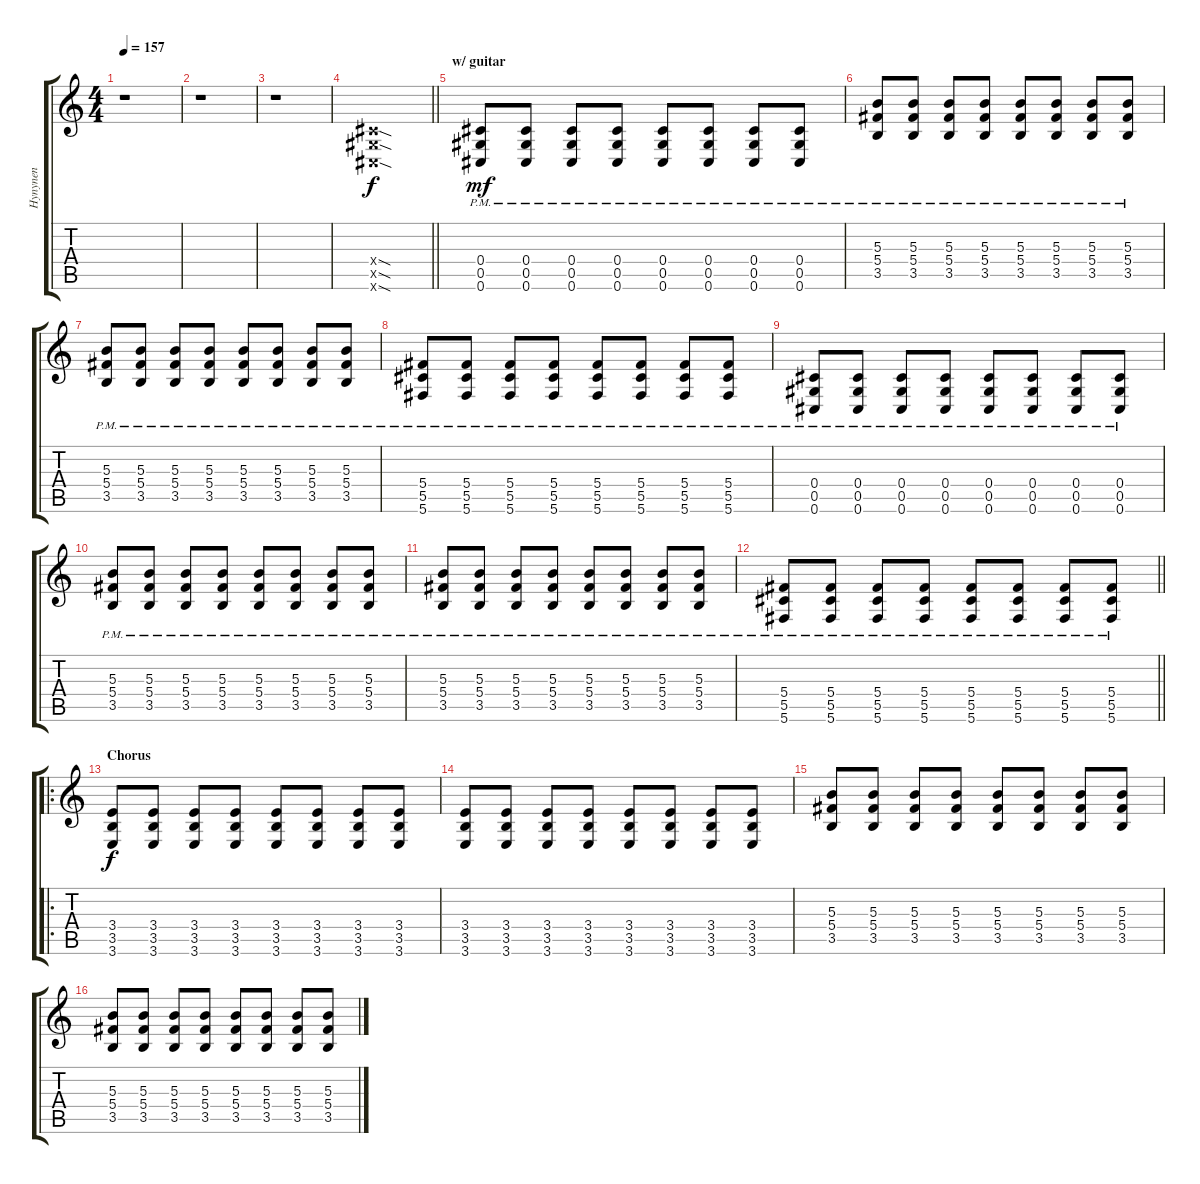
\track ("Hynynen" "Hynynen") {instrument distortionguitar}
\staff {score tabs}
\tuning (Eb4 Bb3 Gb3 Db3 Ab2 Db2) {hide}
\ts (4 4)
\tempo 157
\clef g2
\ks c
r.1{dy f} |
r.1 |
r.1 |
\barLineRight lightlight
(0.4{sod x} 0.5{sod x} 0.6{sod x}).1 |
\section ("" "w/ guitar")
(0.4{pm} 0.5{pm} 0.6{pm}).8{dy mf} (0.4{pm} 0.5{pm} 0.6{pm}).8 (0.4{pm} 0.5{pm} 0.6{pm}).8 (0.4{pm} 0.5{pm} 0.6{pm}).8 (0.4{pm} 0.5{pm} 0.6{pm}).8 (0.4{pm} 0.5{pm} 0.6{pm}).8 (0.4{pm} 0.5{pm} 0.6{pm}).8 (0.4{pm} 0.5{pm} 0.6{pm}).8 |
(5.3{pm} 5.4{pm} 3.5{pm}).8 (5.3{pm} 5.4{pm} 3.5{pm}).8 (5.3{pm} 5.4{pm} 3.5{pm}).8 (5.3{pm} 5.4{pm} 3.5{pm}).8 (5.3{pm} 5.4{pm} 3.5{pm}).8 (5.3{pm} 5.4{pm} 3.5{pm}).8 (5.3{pm} 5.4{pm} 3.5{pm}).8 (5.3{pm} 5.4{pm} 3.5{pm}).8 |
(5.3{pm} 5.4{pm} 3.5{pm}).8 (5.3{pm} 5.4{pm} 3.5{pm}).8 (5.3{pm} 5.4{pm} 3.5{pm}).8 (5.3{pm} 5.4{pm} 3.5{pm}).8 (5.3{pm} 5.4{pm} 3.5{pm}).8 (5.3{pm} 5.4{pm} 3.5{pm}).8 (5.3{pm} 5.4{pm} 3.5{pm}).8 (5.3{pm} 5.4{pm} 3.5{pm}).8 |
(5.4{pm} 5.5{pm} 5.6{pm}).8 (5.4{pm} 5.5{pm} 5.6{pm}).8 (5.4{pm} 5.5{pm} 5.6{pm}).8 (5.4{pm} 5.5{pm} 5.6{pm}).8 (5.4{pm} 5.5{pm} 5.6{pm}).8 (5.4{pm} 5.5{pm} 5.6{pm}).8 (5.4{pm} 5.5{pm} 5.6{pm}).8 (5.4{pm} 5.5{pm} 5.6{pm}).8 |
(0.4{pm} 0.5{pm} 0.6{pm}).8 (0.4{pm} 0.5{pm} 0.6{pm}).8 (0.4{pm} 0.5{pm} 0.6{pm}).8 (0.4{pm} 0.5{pm} 0.6{pm}).8 (0.4{pm} 0.5{pm} 0.6{pm}).8 (0.4{pm} 0.5{pm} 0.6{pm}).8 (0.4{pm} 0.5{pm} 0.6{pm}).8 (0.4{pm} 0.5{pm} 0.6{pm}).8 |
(5.3{pm} 5.4{pm} 3.5{pm}).8 (5.3{pm} 5.4{pm} 3.5{pm}).8 (5.3{pm} 5.4{pm} 3.5{pm}).8 (5.3{pm} 5.4{pm} 3.5{pm}).8 (5.3{pm} 5.4{pm} 3.5{pm}).8 (5.3{pm} 5.4{pm} 3.5{pm}).8 (5.3{pm} 5.4{pm} 3.5{pm}).8 (5.3{pm} 5.4{pm} 3.5{pm}).8 |
(5.3{pm} 5.4{pm} 3.5{pm}).8 (5.3{pm} 5.4{pm} 3.5{pm}).8 (5.3{pm} 5.4{pm} 3.5{pm}).8 (5.3{pm} 5.4{pm} 3.5{pm}).8 (5.3{pm} 5.4{pm} 3.5{pm}).8 (5.3{pm} 5.4{pm} 3.5{pm}).8 (5.3{pm} 5.4{pm} 3.5{pm}).8 (5.3{pm} 5.4{pm} 3.5{pm}).8 |
\barLineRight lightlight
(5.4{pm} 5.5{pm} 5.6{pm}).8 (5.4{pm} 5.5{pm} 5.6{pm}).8 (5.4{pm} 5.5{pm} 5.6{pm}).8 (5.4{pm} 5.5{pm} 5.6{pm}).8 (5.4{pm} 5.5{pm} 5.6{pm}).8 (5.4{pm} 5.5{pm} 5.6{pm}).8 (5.4{pm} 5.5{pm} 5.6{pm}).8 (5.4{pm} 5.5{pm} 5.6{pm}).8 |
\ro
\section ("" "Chorus")
(3.4 3.5 3.6).8{dy f} (3.4 3.5 3.6).8 (3.4 3.5 3.6).8 (3.4 3.5 3.6).8 (3.4 3.5 3.6).8 (3.4 3.5 3.6).8 (3.4 3.5 3.6).8 (3.4 3.5 3.6).8 |
(3.4 3.5 3.6).8 (3.4 3.5 3.6).8 (3.4 3.5 3.6).8 (3.4 3.5 3.6).8 (3.4 3.5 3.6).8 (3.4 3.5 3.6).8 (3.4 3.5 3.6).8 (3.4 3.5 3.6).8 |
(5.3 5.4 3.5).8 (5.3 5.4 3.5).8 (5.3 5.4 3.5).8 (5.3 5.4 3.5).8 (5.3 5.4 3.5).8 (5.3 5.4 3.5).8 (5.3 5.4 3.5).8 (5.3 5.4 3.5).8 |
(5.3 5.4 3.5).8 (5.3 5.4 3.5).8 (5.3 5.4 3.5).8 (5.3 5.4 3.5).8 (5.3 5.4 3.5).8 (5.3 5.4 3.5).8 (5.3 5.4 3.5).8 (5.3 5.4 3.5).8
